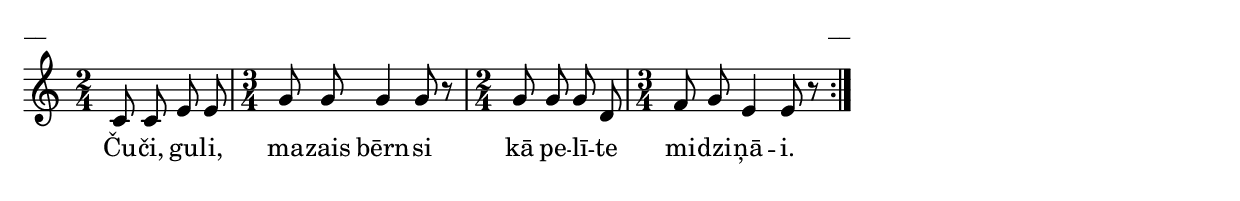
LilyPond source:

\version "2.13.16"
%\header {
%    title = "Čuči, guli, mazais bērnsi"
%}
\paper {
line-width = 14\cm
left-margin = 0.4\cm
between-system-padding = 0.1\cm
between-system-space = 0.1\cm
}
\layout {
indent = #0
ragged-last = ##f
}

voiceA = \relative c' {
\clef "treble"
\key c \major
\repeat volta 2 {
\time 2/4
c8 c e e |
\time 3/4
g8 g g4 g8 r | 
\time 2/4
g8 g g d | 
\time 3/4
f8 g e4 e8 r
}
} 

lyricA = \lyricmode {
Ču -- či, gu -- li, ma -- zais bērn -- si
kā pe -- lī -- te mi -- dzi -- ņā -- i.
} 

fullScore = <<
\new Staff {
<<
\new Voice = "voiceA" { \oneVoice \autoBeamOff \voiceA }
\lyricsto "voiceA" \new Lyrics \lyricA
>>
}
>>

\score {
\fullScore
\header { piece = "__" opus = "__" }
}
\markup { \with-color #(x11-color 'white) \sans \smaller "__" }
\score {
\unfoldRepeats
\fullScore
\midi {
\context { \Staff \remove "Staff_performer" }
\context { \Voice \consists "Staff_performer" }
}
}


